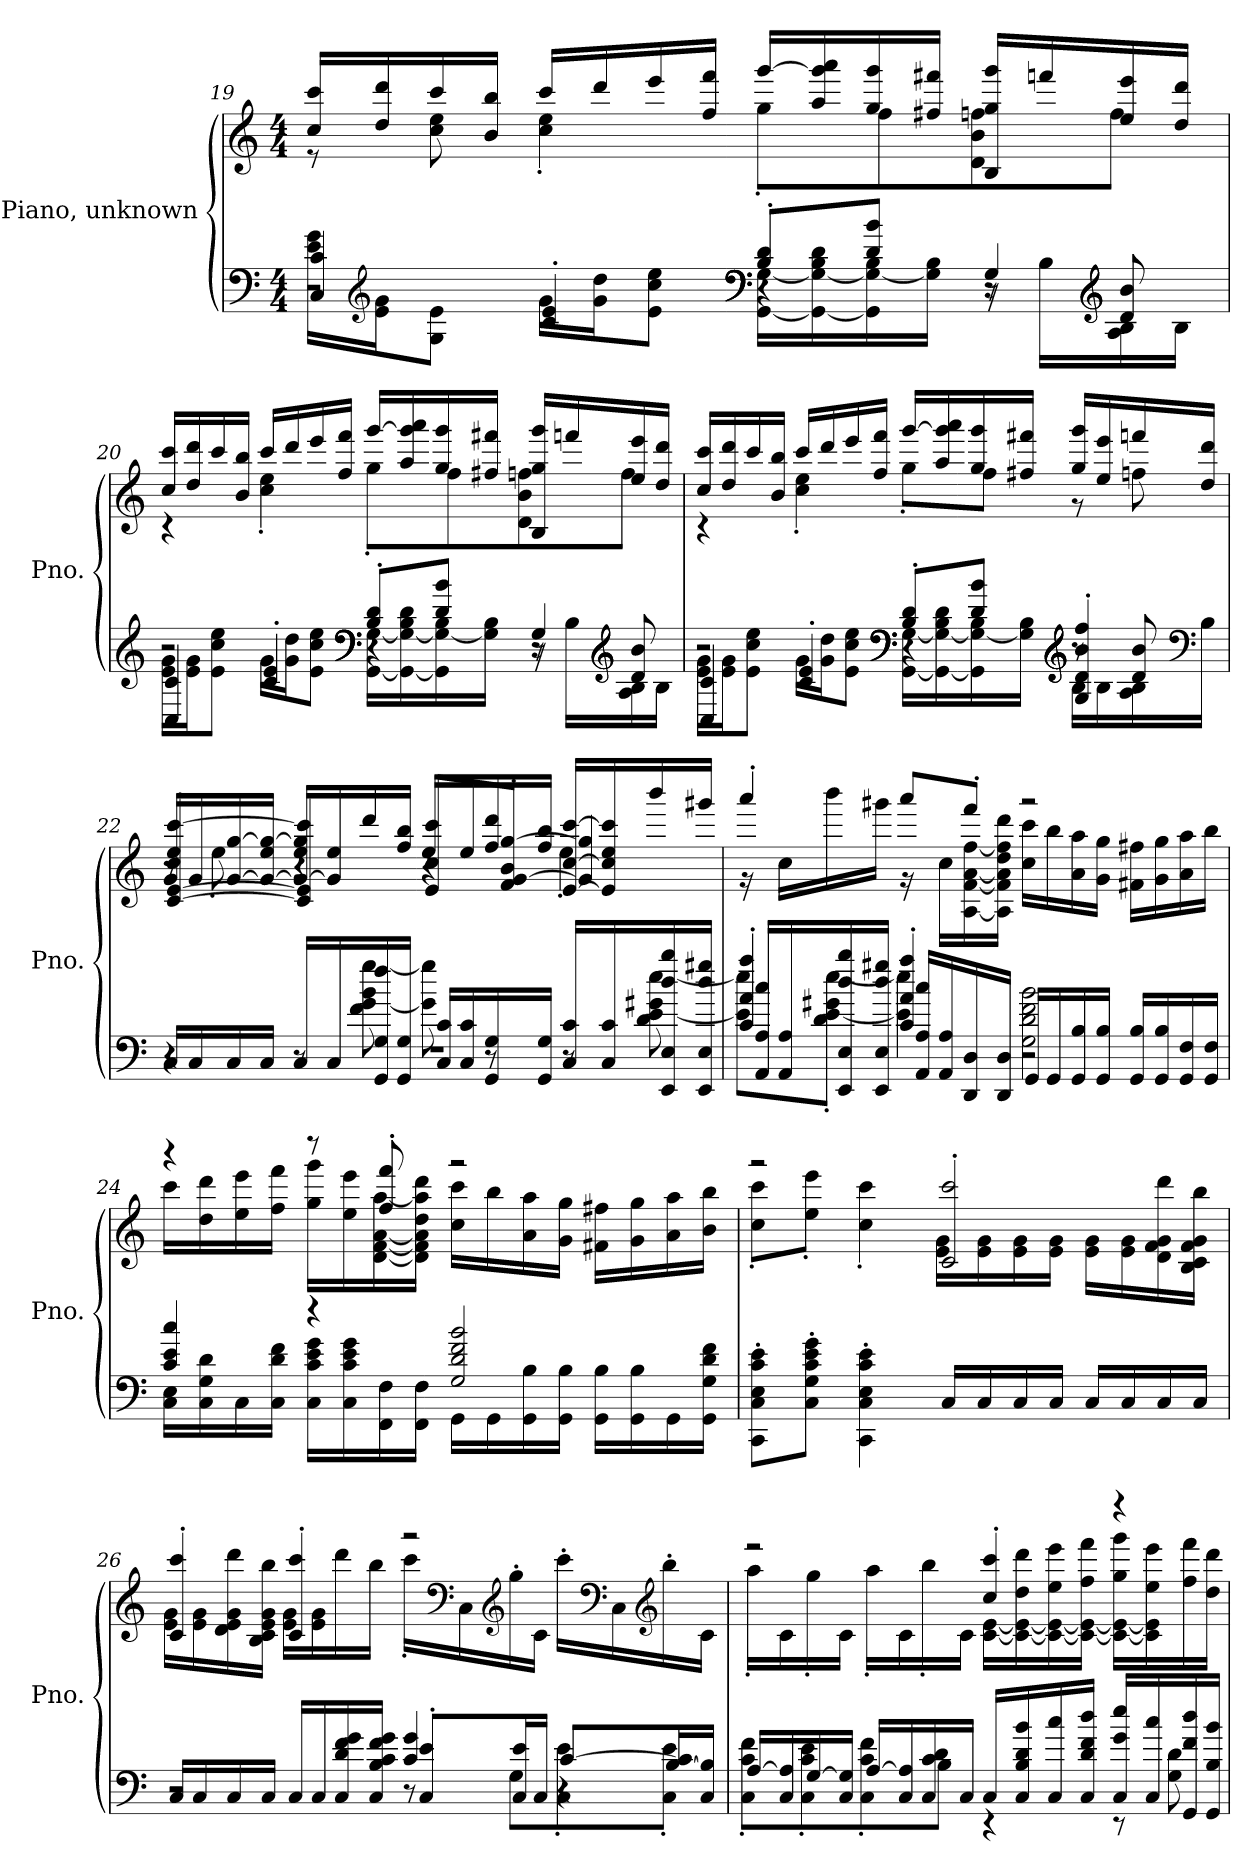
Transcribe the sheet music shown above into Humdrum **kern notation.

**kern	**kern
*part1	*part1
*staff2	*staff1
*I"Piano, unknown	*
*I'Pno.	*
!!LO:PB:g=z
*clefF4	*clefG2
*k[]	*k[]
*M4/4	*M4/4
=19	=19
*^	*^
*	*^	*	*
2r	16e\ 16g\LL	4C/ 4c/	16cc/ 16ccc/LL	8r
*clefG2	*	*	*	*
.	16e\ 16g\J	.	16dd/ 16ddd/	.
.	8G\ 8e\J	.	16ccc/	8cc\ 8ee\
.	.	.	16b/ 16bb/JJ	.
.	16g\LL	4c/' 4e/'	16ccc/LL	4cc\' 4ee\'
.	16g\ 16dd\J	.	16ddd/	.
.	8e\ 8cc\ 8ee\J	.	16eee/	.
.	.	.	16ff/ 16fff/JJ	.
*clefF4	*	*	*	*
4r	[16GG\ [16G\LL	8B/' 8d/'L	[16ggg/LL	8gg'\L
.	16GG\_ 16G\_ 16B\ 16d\	.	16aa/ 16ggg/] 16aaa/	.
.	16GG\] 16G\_ 16B\	8d/ 8b/J	16gg/ 16ggg/	8ff\
.	16G\] 16B\JJ	.	16ff#X/ 16fff#X/JJ	.
8r	16r	4G/	16B/ 16gg/ 16ggg/LL	8d\ 8b\ 8ffn\
.	16B\LL	.	16fffn/	.
*clefG2	*	*	*	*
8d/ 8b/	16A\ 16B\	.	16ee/ 16eee/	8ff\J
.	16B\JJ	.	16dd/ 16ddd/JJ	.
!!LO:LB:g=z	!!
=20	=20	=20	=20	=20
2r	16e\ 16g\LL	4C/ 4c/	16cc/ 16ccc/LL	4r
.	16e\ 16g\J	.	16dd/ 16ddd/	.
.	8e\ 8cc\ 8ee\J	.	16ccc/	.
.	.	.	16b/ 16bb/JJ	.
.	16g\LL	4c/' 4e/'	16ccc/LL	4cc\' 4ee\'
.	16g\ 16dd\J	.	16ddd/	.
.	8e\ 8cc\ 8ee\J	.	16eee/	.
.	.	.	16ff/ 16fff/JJ	.
*clefF4	*	*	*	*
4r	[16GG\ [16G\LL	8B/' 8d/'L	[16ggg/LL	8gg'\L
.	16GG\_ 16G\_ 16B\ 16d\	.	16aa/ 16ggg/] 16aaa/	.
.	16GG\] 16G\_ 16B\	8d/ 8b/J	16gg/ 16ggg/	8ff\
.	16G\] 16B\JJ	.	16ff#X/ 16fff#X/JJ	.
8r	16r	4G/	16B/ 16gg/ 16ggg/LL	8d\ 8b\ 8ffn\
.	16B\LL	.	16fffn/	.
*clefG2	*	*	*	*
8d/ 8b/	16A\ 16B\	.	16ee/ 16eee/	8ff\J
.	16B\JJ	.	16dd/ 16ddd/JJ	.
!!LO:LB:g=z	!!
=21	=21	=21	=21	=21
2r	16e\ 16g\LL	4C/ 4c/	16cc/ 16ccc/LL	4r
.	16e\ 16g\J	.	16dd/ 16ddd/	.
.	8e\ 8cc\ 8ee\J	.	16ccc/	.
.	.	.	16b/ 16bb/JJ	.
.	16g\LL	4c/' 4e/'	16ccc/LL	4cc\' 4ee\'
.	16g\ 16dd\J	.	16ddd/	.
.	8e\ 8cc\ 8ee\J	.	16eee/	.
.	.	.	16ff/ 16fff/JJ	.
*clefF4	*	*	*	*
4r	[16GG\ [16G\LL	8B/' 8d/'L	[16ggg/LL	8gg'\L
.	16GG\_ 16G\_ 16B\ 16d\	.	16aa/ 16ggg/] 16aaa/	.
.	16GG\] 16G\_ 16B\	8d/ 8b/J	16gg/ 16ggg/	8ff\J
.	16G\] 16B\JJ	.	16ff#X/ 16fff#X/JJ	.
*clefG2	*	*	*	*
8r	16B\LL	4G/' 4d/' 4b/' 4ff/'	16gg/ 16ggg/LL	8r
.	16B\	.	16ee/ 16eee/	.
8d/ 8b/	16A\ 16B\	.	16fffn/	8ffn\
*clefF4	*	*	*	*
.	16B\JJ	.	16dd/ 16ddd/JJ	.
!!LO:LB:g=z
=22	=22	=22	=22	=22
*	*	*	*	*^
1r	4r	16C/LL	16g/LL	8r	[4c/' [4e/' 4cc/' 4ee/' [4ccc/'
.	.	16C/	16g/	.	.
.	.	16C/	[16g/ [16gg/	8ee'\	.
.	.	16C/JJ	16g/_ 16ee/ 16gg/_JJ	.	.
.	8r	16C/LL	16g/_ 16ee/ 16gg/]LL	4r	4c/] 4e/] 4ccc/]
.	.	16C/	16g/] 16ee/	.	.
.	8f\ [8g\ 8b\ [8gg\	16GG/ 16G/ 16ff/	16ddd/	.	.
.	.	16GG/ 16G/JJ	16ff/ 16bb/JJ	.	.
.	8g\] 8gg\]	16C/ 16c/LL	16ee/LL	4r	8e/ 8cc/ 8ccc/L
.	.	16C/ 16c/	16ee/	.	.
.	8r	16GG/ 16G/	16ff/ 16ddd/	.	8f/' [8g/' 8b/' [8gg/'J
.	.	16GG/ 16G/JJ	16ff/ 16bb/JJ	.	.
.	8r	16C/ 16c/LL	[16e/ [16cc/ [16ccc/LL	4ee'\	4g/] 4gg/]
.	.	16C/ 16c/	16e/] 16cc/] 16ee/ 16ccc/]	.	.
.	8d\ [8e\ 8g#X\ [8ee\	16EE/ 16E/ 16dd/ 16bb/	16bbb/	.	.
.	.	16EE/ 16E/ 16dd/ 16gg#X/JJ	16ggg#X/JJ	.	.
*	*	*	*	*v	*v
!!LO:LB:g=z
=23	=23	=23	=23	=23
4c/' 4a/' 4aa/'	8e\] 8ee\]L	16AA/ 16A/ 16cc/LL	4aaa'/	16r
.	.	16AA/ 16A/	.	16cc\LL
.	8d\' [8e\' 8g#X\' [8ee\'J	16EE/ 16E/ 16dd/ 16bb/	.	16bbb\
.	.	16EE/ 16E/ 16dd/ 16gg#X/JJ	.	16ggg#X\JJ
4c/' 4a/' 4aa/'	4e\] 4ee\]	16AA/ 16A/ 16cc/LL	8aaa/L	16r
.	.	16AA/ 16A/	.	16cc\LL
.	.	16DD/ 16D/	8fff'/J	[16A\ [16f\ [16a\ [16ff\
.	.	16DD/ 16D/JJ	.	16A\] 16f\] 16a\] 16dd\ 16ff\] 16ddd\JJ
2r	2G\ 2d\ 2f\ 2b\	16GG/LL	2r	16cc\ 16ccc\LL
.	.	16GG/	.	16bb\
.	.	16GG/ 16B/	.	16a\ 16aa\
.	.	16GG/ 16B/JJ	.	16g\ 16gg\JJ
.	.	16GG/ 16B/LL	.	16f#X\ 16ff#X\LL
.	.	16GG/ 16B/	.	16g\ 16gg\
.	.	16GG/ 16F/	.	16a\ 16aa\
.	.	16GG/ 16F/JJ	.	16bb\JJ
*	*v	*v	*	*
=24	=24	=24	=24
4c/ 4e/ 4cc/	16C\ 16E\LL	4r	16ccc\LL
.	16C\ 16G\ 16d\	.	16dd\ 16ddd\
.	16C\	.	16ee\ 16eee\
.	16C\ 16d\ 16f\JJ	.	16ff\ 16fff\JJ
4r	16C\ 16c\ 16e\ 16g\LL	8r	16gg\ 16ggg\LL
.	16C\ 16c\ 16e\ 16g\	.	16ee\ 16eee\
.	16FF\ 16F\	8ff/' 8fff/'	[16d\ [16f\ [16a\ [16aa\
.	16FF\ 16F\JJ	.	16d\] 16f\] 16a\] 16dd\ 16aa\] 16ddd\JJ
2G/ 2d/ 2f/ 2b/	16GG\LL	2r	16cc\ 16ccc\LL
.	16GG\	.	16bb\
.	16GG\ 16B\	.	16a\ 16aa\
.	16GG\ 16B\JJ	.	16g\ 16gg\JJ
.	16GG\ 16B\LL	.	16f#X\ 16ff#X\LL
.	16GG\ 16B\	.	16g\ 16gg\
.	16GG\	.	16a\ 16aa\
.	16GG\ 16G\ 16d\ 16f\JJ	.	16b\ 16bb\JJ
*v	*v	*	*
!!LO:LB:g=z	!!
=25	=25	=25
8CC\' 8C\' 8E\' 8c\' 8e\'L	2r	8cc\' 8ccc\'L
8C\' 8G\' 8c\' 8e\' 8g\'J	.	8ee\' 8eee\'J
4CC\' 4C\' 4E\' 4c\' 4e\'	.	4cc\' 4ccc\'
16C/LL	2c/' 2ccc/'	16e\ 16g\LL
16C/	.	16e\ 16g\
16C/	.	16e\ 16g\
16C/JJ	.	16e\ 16g\JJ
16C/LL	.	16e\ 16g\LL
16C/	.	16e\ 16g\
16C/	.	16d\ 16f\ 16g\ 16ddd\
16C/JJ	.	16B\ 16c\ 16f\ 16g\ 16bb\JJ
=26	=26	=26
*^	*	*
*	*^	*	*
2r	2r	16C/LL	4c/' 4ccc/'	16e\ 16g\LL
.	.	16C/	.	16e\ 16g\
.	.	16C/	.	16d\ 16e\ 16g\ 16ddd\
.	.	16C/JJ	.	16B\ 16c\ 16e\ 16g\ 16bb\JJ
.	.	16C/LL	4c/' 4ccc/'	16e\ 16g\LL
.	.	16C/	.	16e\ 16g\
.	.	16C/ 16d/ 16f/ 16g/	.	16ddd\
.	.	16C/ 16B/ 16c/ 16f/ 16g/JJ	.	16bb\JJ
4c/ 4g/	8r	8C/' 8e/'L	2r	16ccc'\LL
*	*	*	*clefF4	*
.	.	.	.	16C\
*	*	*	*clefG2	*
.	8G\L	16C/ 16e/L	.	16gg'\
.	.	16C/JJ	.	16c\JJ
4r	8C\' 8e\'	[8c/L	.	16ccc'\LL
*	*	*	*clefF4	*
.	.	.	.	16C\
*	*	*	*clefG2	*
.	8C\' 8e\'J	[16B/ 16c/]L	.	16bb'\
.	.	16C/ 16B/]JJ	.	16c\JJ
*	*v	*v	*	*
!!LO:PB:g=z	!!
=27	=27	=27	=27
[16A/LL	8C\' 8c\' 8f\'L	2r	16aa'\LL
16C/ 16A/]	.	.	16c\
[16G/	8C\' 8c\' 8e\'	.	16gg'\
16C/ 16G/]JJ	.	.	16c\JJ
[16A/LL	8C\' 8c\' 8f\'	.	16aa'\LL
16C/ 16A/]	.	.	16c\
16C/ 16c/ 16d/	8B\J	.	16bb'\
16C/JJ	.	.	16c\JJ
16C/LL	4r	4cc/' 4ccc/'	[16c\ [16e\LL
16C/ 16B/ 16d/ 16b/	.	.	16c\_ 16e\_ 16dd\ 16ddd\
16C/ 16cc/	.	.	16c\_ 16e\_ 16ee\ 16eee\
16C/ 16d/ 16f/ 16dd/JJ	.	.	16c\_ 16e\_ 16ff\ 16fff\JJ
16C/ 16g/ 16ee/LL	8r	4r	16c\_ 16e\_ 16gg\ 16ggg\LL
16C/ 16cc/	.	.	16c\] 16e\] 16ee\ 16eee\
16GG/ 16f/ 16dd/	8G\ 8d\	.	16ff\ 16fff\
16GG/ 16B/ 16b/JJ	.	.	16dd\ 16ddd\JJ
*v	*v	*	*
*	*v	*v
=	=
*-	*-
